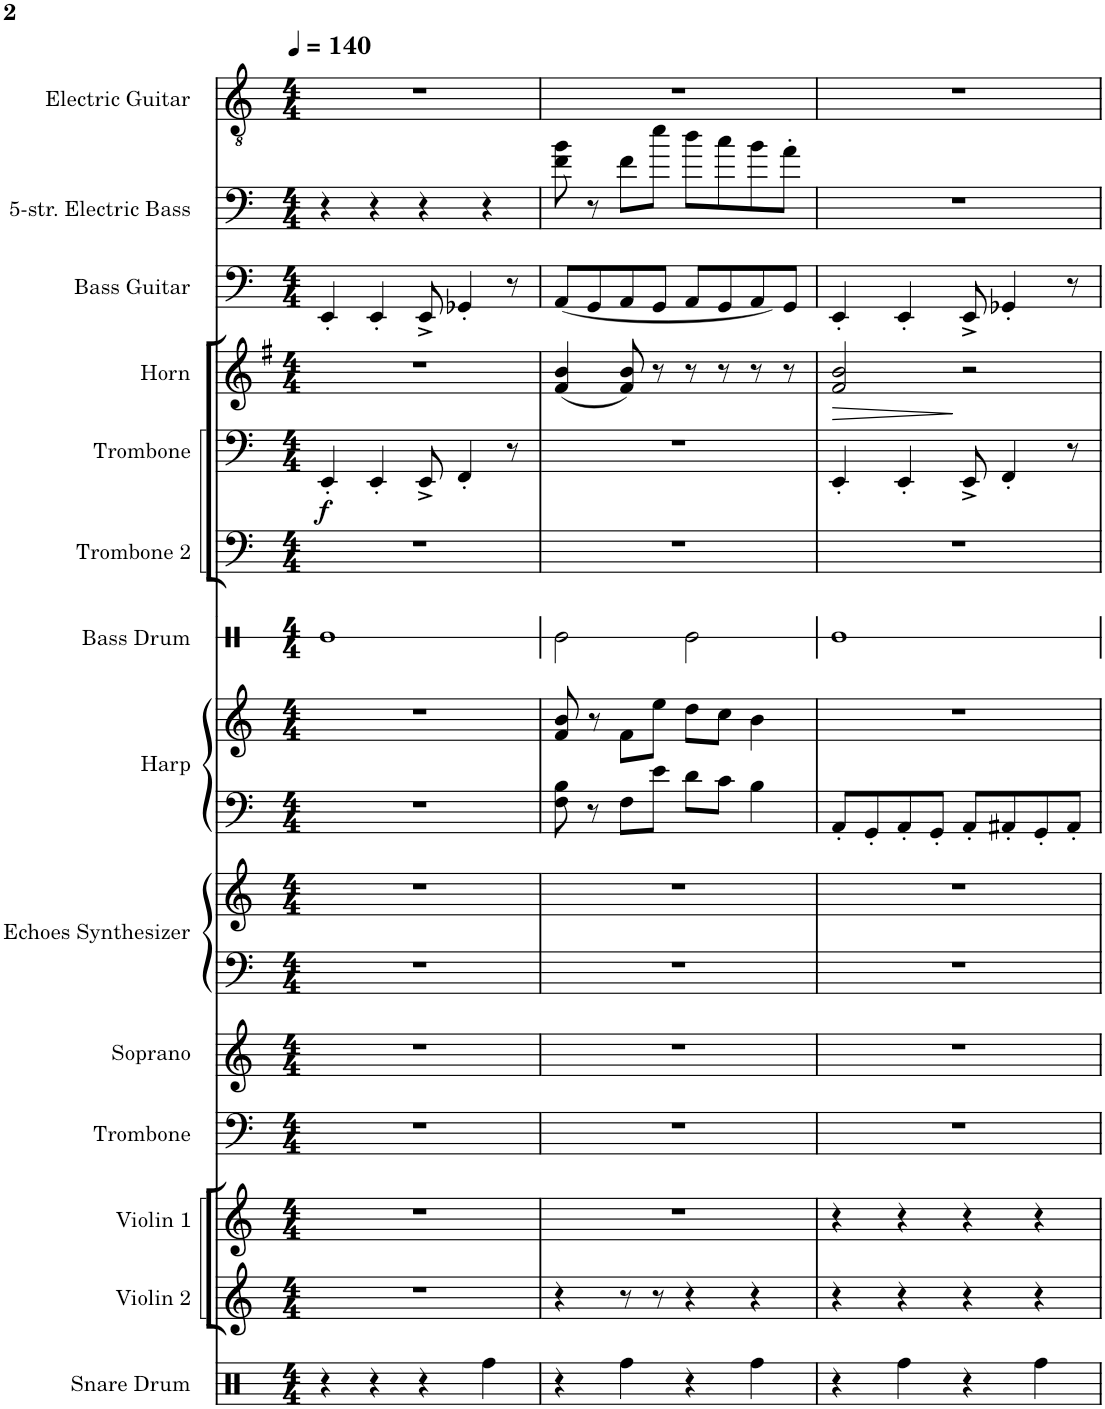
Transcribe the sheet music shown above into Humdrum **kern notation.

**kern	**kern	**kern	**kern	**kern	**kern	**kern	**kern	**kern	**kern	**kern	**kern	**dynam	**kern	**dynam	**kern	**kern	**kern
*part14	*part13	*part12	*part11	*part10	*part9	*part9	*part8	*part8	*part7	*part6	*part5	*part5	*part4	*part4	*part3	*part2	*part1
*staff16	*staff15	*staff14	*staff13	*staff12	*staff11	*staff10	*staff9	*staff8	*staff7	*staff6	*staff5	*staff5	*staff4	*staff4	*staff3	*staff2	*staff1
*I"Snare Drum	*I"Violin 2	*I"Violin 1	*I"Trombone	*I"Soprano	*I"Echoes Synthesizer	*	*I"Harp	*	*I"Bass Drum	*I"Trombone 2	*I"Trombone	*	*I"Horn	*	*I"Bass Guitar	*I"5-str. Electric Bass	*I"Electric Guitar
*I'SD	*I'Vln. 2	*I'Vln. 1	*I'Tbn.	*I'S.	*I'Synth.	*	*I'Hrp.	*	*I'BD	*I'Tbn. 2	*I'Tbn.	*	*	*	*I'B. Guit.	*I'El. B.	*I'El. Guit.
*	*	*	*	*	*	*	*	*	*stria1	*	*	*	*	*	*	*	*
*clefX	*clefG2	*clefG2	*clefF4	*clefG2	*clefF4	*clefG2	*clefF4	*clefG2	*clefX	*clefF4	*clefF4	*	*clefG2	*	*clefF4	*clefF4	*clefGv2
*	*	*	*	*	*	*	*	*	*	*	*	*	*Trd4c7	*	*Trd7c12	*Trd7c12	*
*k[]	*k[]	*k[]	*k[]	*k[]	*k[]	*k[]	*k[]	*k[]	*k[]	*k[]	*k[]	*	*k[f#]	*	*k[]	*k[]	*k[]
*M4/4	*M4/4	*M4/4	*M4/4	*M4/4	*M4/4	*M4/4	*M4/4	*M4/4	*M4/4	*M4/4	*M4/4	*	*M4/4	*	*M4/4	*M4/4	*M4/4
*MM140	*MM140	*MM140	*MM140	*MM140	*MM140	*MM140	*MM140	*MM140	*MM140	*MM140	*MM140	*	*MM140	*	*MM140	*MM140	*MM140
=1	=1	=1	=1	=1	=1	=1	=1	=1	=1	=1	=1	=1	=1	=1	=1	=1	=1
!	!	!	!	!	!	!	!	!	!	!	!	!LO:DY:b	!	!	!	!	!
4r	1r	1r	1r	1r	1r	1r	1r	1r	1Re	1r	4EE'/	f	1r	.	4EE'/	4r	1r
4r	.	.	.	.	.	.	.	.	.	.	4EE'/	.	.	.	4EE'/	4r	.
4r	.	.	.	.	.	.	.	.	.	.	8EE^/	.	.	.	8EE^/	4r	.
.	.	.	.	.	.	.	.	.	.	.	4FF'/	.	.	.	4GG-X'/	.	.
4Rff\	.	.	.	.	.	.	.	.	.	.	.	.	.	.	.	4r	.
.	.	.	.	.	.	.	.	.	.	.	8r	.	.	.	8r	.	.
=2	=2	=2	=2	=2	=2	=2	=2	=2	=2	=2	=2	=2	=2	=2	=2	=2	=2
4r	4r	1r	1r	1r	1r	1r	8F\ 8B\	8f/ 8b/	2Re\	1r	1r	.	(4f#/ 4b/	.	[8AA/L	8f\ 8b\	1r
.	.	.	.	.	.	.	8r	8r	.	.	.	.	.	.	8GG/	8r	.
4Rff\	8r	.	.	.	.	.	8F\L	8f\L	.	.	.	.	8f#/ 8b/)	.	8AA/]	8f\L	.
.	8r	.	.	.	.	.	8e\J	8ee\J	.	.	.	.	8r	.	8GG/J	8ee\J	.
4r	4r	.	.	.	.	.	8d\L	8dd\L	2Re\	.	.	.	8r	.	8AA/L	8dd\L	.
.	.	.	.	.	.	.	8c\J	8cc\J	.	.	.	.	8r	.	8GG/	8cc\	.
4Rff\	4r	.	.	.	.	.	4B\	4b\	.	.	.	.	8r	.	8AA/	8b\	.
.	.	.	.	.	.	.	.	.	.	.	.	.	8r	.	8GG/J	8a'\J	.
=3	=3	=3	=3	=3	=3	=3	=3	=3	=3	=3	=3	=3	=3	=3	=3	=3	=3
!	!	!	!	!	!	!	!	!	!	!	!	!	!	!LO:HP:b	!	!	!
4r	4r	4r	1r	1r	1r	1r	8AA'/L	1r	1Re	1r	4EE'/	.	2f#/ 2b/	>	4EE'/	1r	1r
.	.	.	.	.	.	.	8GG'/	.	.	.	.	.	.	.	.	.	.
4Rff\	4r	4r	.	.	.	.	8AA'/	.	.	.	4EE'/	.	.	.	4EE'/	.	.
.	.	.	.	.	.	.	8GG'/J	.	.	.	.	.	.	.	.	.	.
4r	4r	4r	.	.	.	.	8AA'/L	.	.	.	8EE^/	.	2r	]	8EE^/	.	.
.	.	.	.	.	.	.	8AA#X'/	.	.	.	4FF'/	.	.	.	4GG-X'/	.	.
4Rff\	4r	4r	.	.	.	.	8GG'/	.	.	.	.	.	.	.	.	.	.
.	.	.	.	.	.	.	8AA#'/J	.	.	.	8r	.	.	.	8r	.	.
=	=	=	=	=	=	=	=	=	=	=	=	=	=	=	=	=	=
*-	*-	*-	*-	*-	*-	*-	*-	*-	*-	*-	*-	*-	*-	*-	*-	*-	*-
